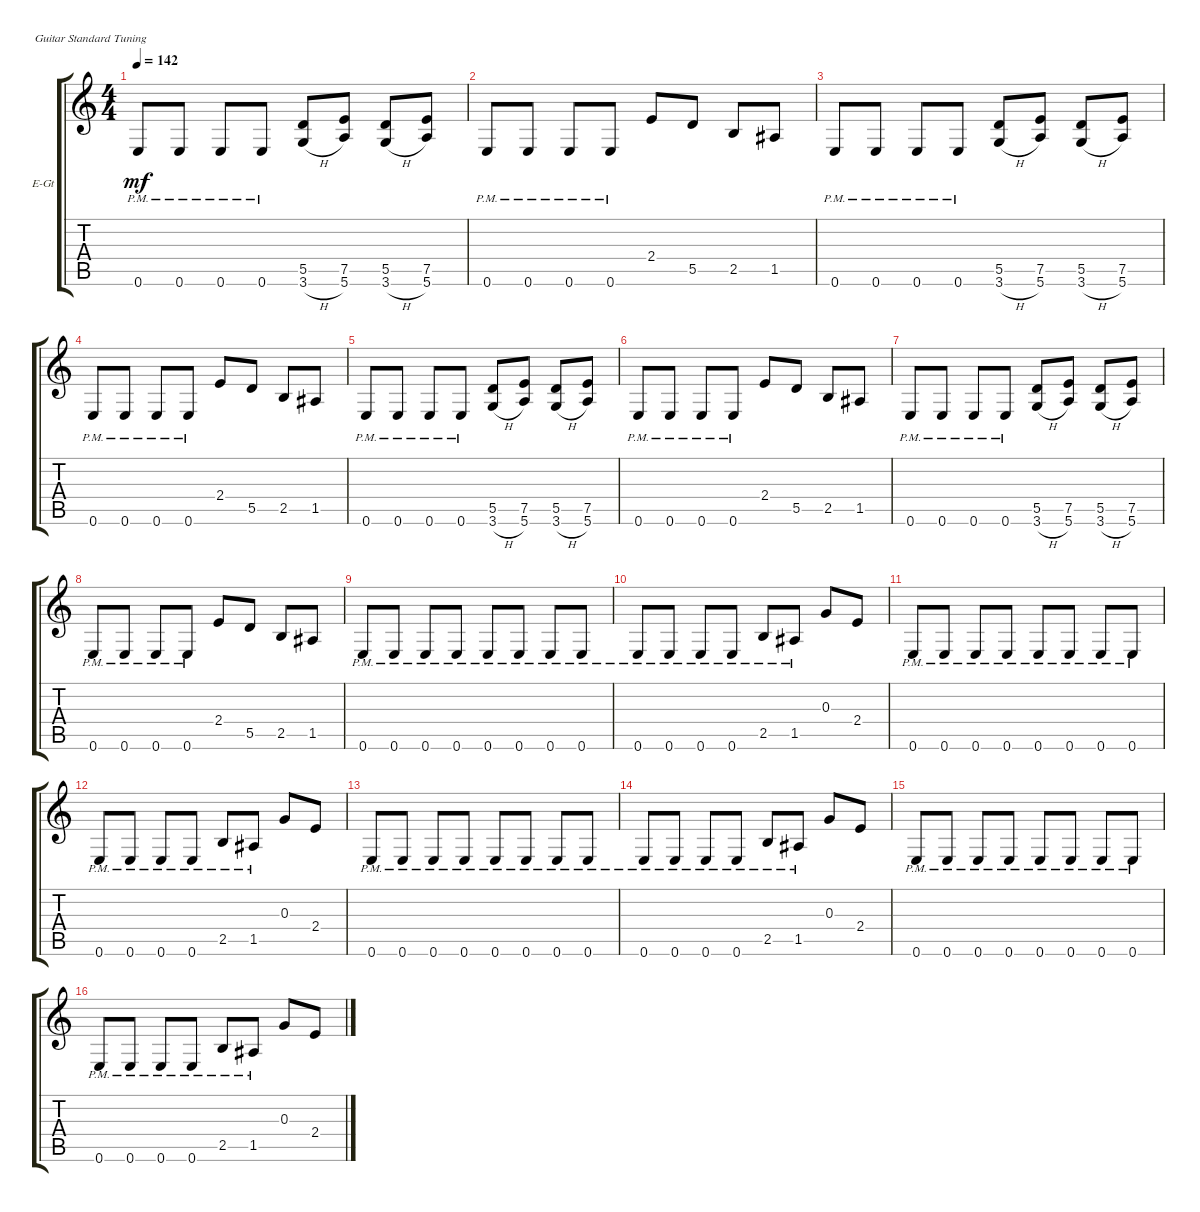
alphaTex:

\defaultSystemsLayout 4
\bracketExtendMode groupsimilarinstruments
\firstSystemTrackNameOrientation horizontal
\otherSystemsTrackNameOrientation horizontal
\track ("Electric Guitar" "E-Gt") {instrument distortionguitar}
\staff {score tabs}
\tuning (E4 B3 G3 D3 A2 E2)
\ts (4 4)
\tempo 142
\clef g2
\ks c
0.6{pm}.8{dy mf} 0.6{pm}.8 0.6{pm}.8 0.6{pm}.8 (3.6{h} 5.5).8 (5.6 7.5).8 (3.6{h} 5.5).8 (5.6 7.5).8 |
0.6{pm}.8 0.6{pm}.8 0.6{pm}.8 0.6{pm}.8 2.4.8 5.5.8 2.5.8 1.5.8 |
0.6{pm}.8 0.6{pm}.8 0.6{pm}.8 0.6{pm}.8 (3.6{h} 5.5).8 (5.6 7.5).8 (3.6{h} 5.5).8 (5.6 7.5).8 |
0.6{pm}.8 0.6{pm}.8 0.6{pm}.8 0.6{pm}.8 2.4.8 5.5.8 2.5.8 1.5.8 |
0.6{pm}.8 0.6{pm}.8 0.6{pm}.8 0.6{pm}.8 (3.6{h} 5.5).8 (5.6 7.5).8 (3.6{h} 5.5).8 (5.6 7.5).8 |
0.6{pm}.8 0.6{pm}.8 0.6{pm}.8 0.6{pm}.8 2.4.8 5.5.8 2.5.8 1.5.8 |
0.6{pm}.8 0.6{pm}.8 0.6{pm}.8 0.6{pm}.8 (3.6{h} 5.5).8 (5.6 7.5).8 (3.6{h} 5.5).8 (5.6 7.5).8 |
0.6{pm}.8 0.6{pm}.8 0.6{pm}.8 0.6{pm}.8 2.4.8 5.5.8 2.5.8 1.5.8 |
0.6{pm}.8 0.6{pm}.8 0.6{pm}.8 0.6{pm}.8 0.6{pm}.8 0.6{pm}.8 0.6{pm}.8 0.6{pm}.8 |
0.6{pm}.8 0.6{pm}.8 0.6{pm}.8 0.6{pm}.8 2.5{pm}.8 1.5{pm}.8 0.3.8 2.4.8 |
0.6{pm}.8 0.6{pm}.8 0.6{pm}.8 0.6{pm}.8 0.6{pm}.8 0.6{pm}.8 0.6{pm}.8 0.6{pm}.8 |
0.6{pm}.8 0.6{pm}.8 0.6{pm}.8 0.6{pm}.8 2.5{pm}.8 1.5{pm}.8 0.3.8 2.4.8 |
0.6{pm}.8 0.6{pm}.8 0.6{pm}.8 0.6{pm}.8 0.6{pm}.8 0.6{pm}.8 0.6{pm}.8 0.6{pm}.8 |
0.6{pm}.8 0.6{pm}.8 0.6{pm}.8 0.6{pm}.8 2.5{pm}.8 1.5{pm}.8 0.3.8 2.4.8 |
0.6{pm}.8 0.6{pm}.8 0.6{pm}.8 0.6{pm}.8 0.6{pm}.8 0.6{pm}.8 0.6{pm}.8 0.6{pm}.8 |
0.6{pm}.8 0.6{pm}.8 0.6{pm}.8 0.6{pm}.8 2.5{pm}.8 1.5{pm}.8 0.3.8 2.4.8
